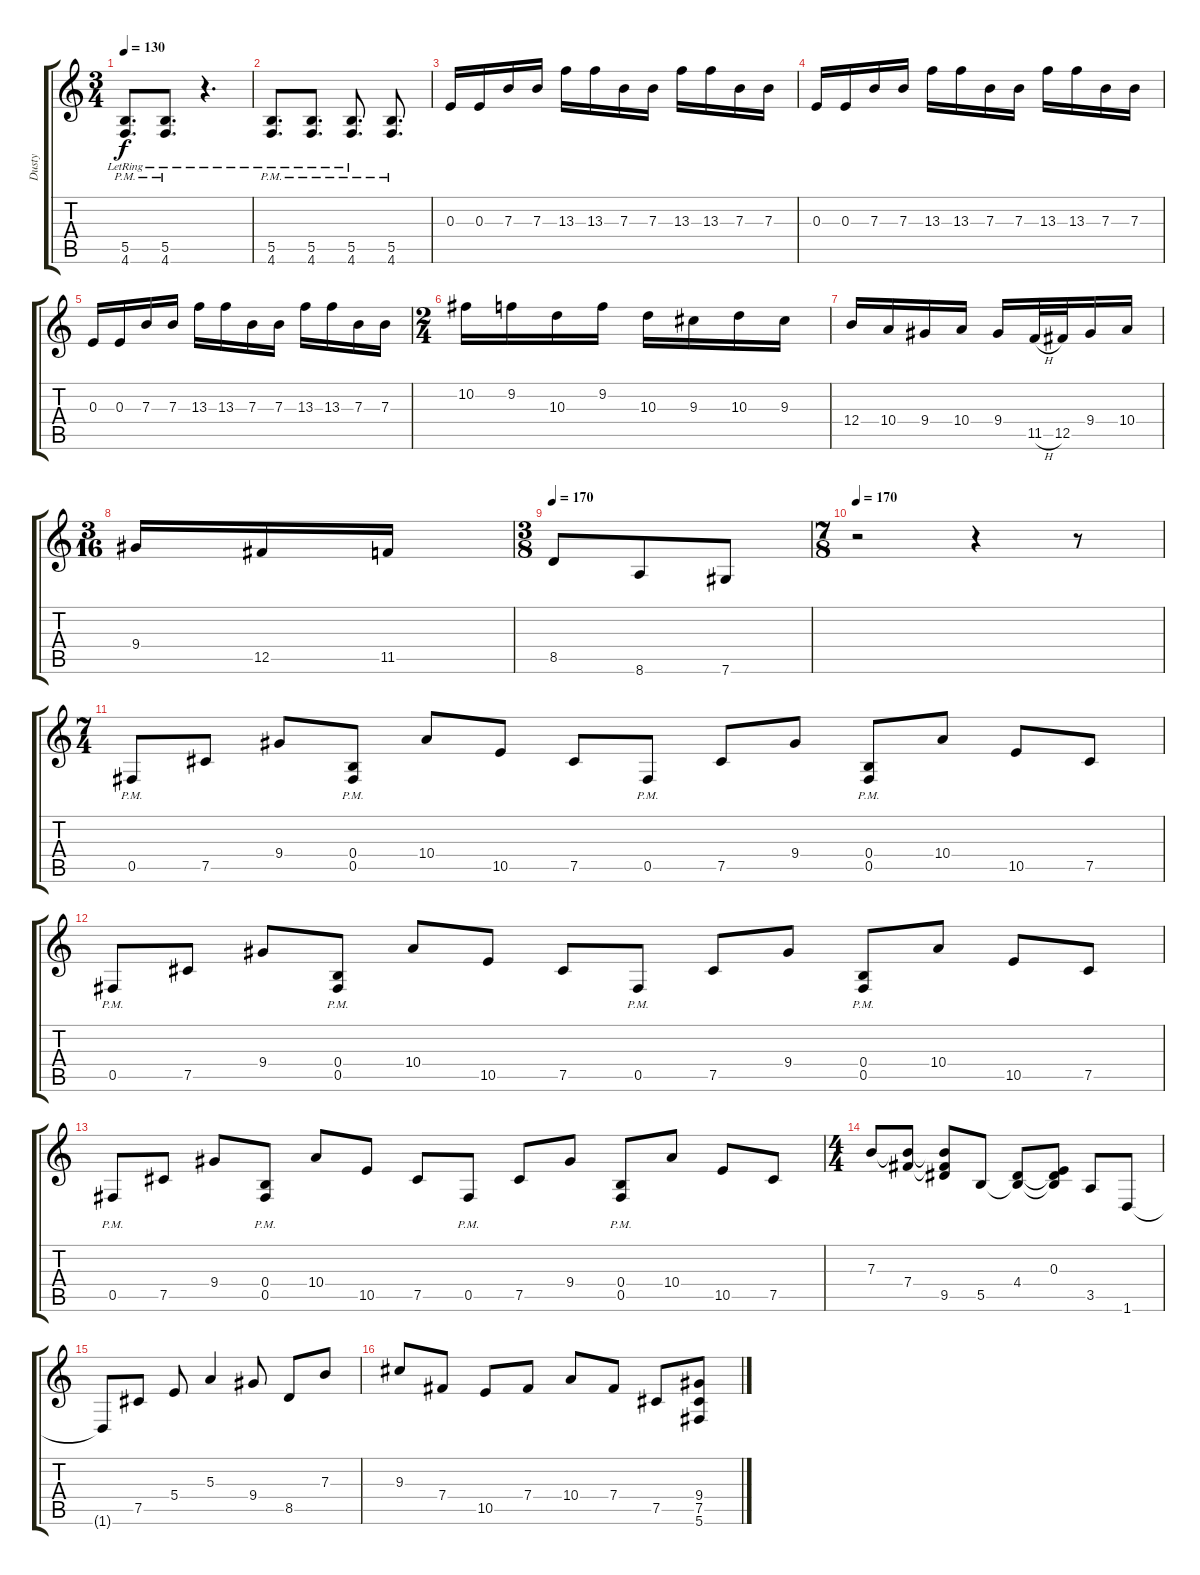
\track ("Dusty" "Dusty") {instrument overdrivenguitar}
\staff {score tabs}
\tuning (Db4 Ab3 E3 B2 Gb2 Db2) {hide}
\ts (3 4)
\tempo 130
\clef g2
\ks c
(5.5{pm lr} 4.6{pm lr}).8{d dy f} (5.5{pm lr} 4.6{pm lr}).8{d} r.4{d} |
(5.5{pm lr} 4.6{pm lr}).8{d} (5.5{pm lr} 4.6{pm lr}).8{d} (5.5{pm lr} 4.6{pm lr}).8{d} (5.5{pm} 4.6{pm}).8{d} |
0.3.16 0.3.16 7.3.16 7.3.16 13.3.16 13.3.16 7.3.16 7.3.16 13.3.16 13.3.16 7.3.16 7.3.16 |
0.3.16 0.3.16 7.3.16 7.3.16 13.3.16 13.3.16 7.3.16 7.3.16 13.3.16 13.3.16 7.3.16 7.3.16 |
0.3.16 0.3.16 7.3.16 7.3.16 13.3.16 13.3.16 7.3.16 7.3.16 13.3.16 13.3.16 7.3.16 7.3.16 |
\ts (2 4)
10.2.16 9.2.16 10.3.16 9.2.16 10.3.16 9.3.16 10.3.16 9.3.16 |
12.4.16 10.4.16 9.4.16 10.4.16 9.4.16 11.5{h}.32 12.5.32 9.4.16 10.4.16 |
\ts (3 16)
9.4.16 12.5.16 11.5.16 |
\ts (3 8)
\tempo 170
8.5.8 8.6.8 7.6.8 |
\ts (7 8)
\tempo 170
r.2 r.4 r.8 |
\ts (7 4)
0.5{pm}.8 7.5.8 9.4.8 (0.4{pm} 0.5{pm}).8 10.4.8 10.5.8 7.5.8 0.5{pm}.8 7.5.8 9.4.8 (0.4{pm} 0.5{pm}).8 10.4.8 10.5.8 7.5.8 |
0.5{pm}.8 7.5.8 9.4.8 (0.4 0.5{pm}).8 10.4.8 10.5.8 7.5.8 0.5{pm}.8 7.5.8 9.4.8 (0.4{pm} 0.5{pm}).8 10.4.8 10.5.8 7.5.8 |
0.5{pm}.8 7.5.8 9.4.8 (0.4{pm} 0.5{pm}).8 10.4.8 10.5.8 7.5.8 0.5{pm}.8 7.5.8 9.4.8 (0.4{pm} 0.5{pm}).8 10.4.8 10.5.8 7.5.8 |
\ts (4 4)
7.3.8 (7.3{t} 7.4).8 (7.3{t} 7.4{t} 9.5).8 5.5.8 (4.4 5.5{t}).8 (0.3 4.4{t} 5.5{t}).8 3.5.8 1.6.8 |
1.6{t}.8 7.5.8 5.4.8 5.3.4 9.4.8 8.5.8 7.3.8 |
9.3.8 7.4.8 10.5.8 7.4.8 10.4.8 7.4.8 7.5.8 (9.4 7.5 5.6).8
